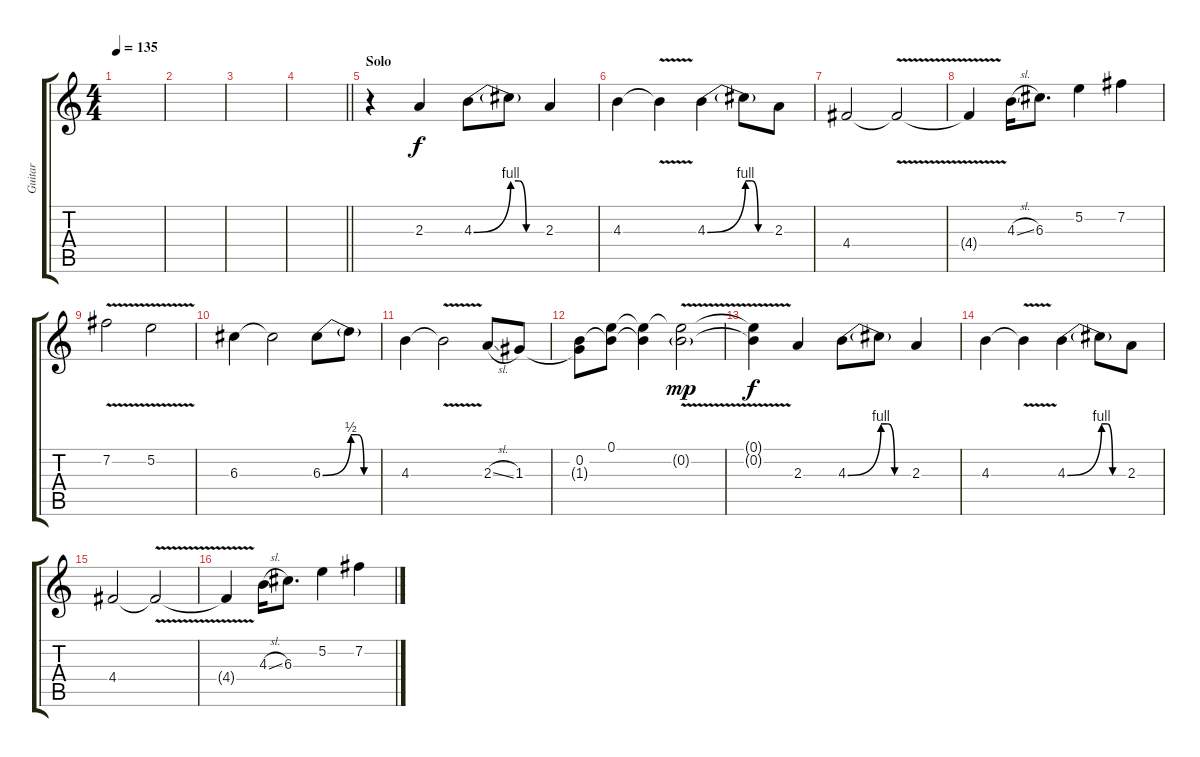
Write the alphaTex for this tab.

\track ("Guitar" "Guitar") {instrument distortionguitar}
\staff {score tabs}
\tuning (E4 B3 G3 D3 A2 E2) {hide}
\ts (4 4)
\tempo 135
\clef g2
\ks c
|
|
|
\barLineRight lightlight
|
\section ("" "Solo")
r.4 2.3.4 4.3{be (bend 0 0 60 4)}.8 4.3{be (custom 0 4 15 4 30 0 60 0) t}.8 2.3.4 |
4.3.4 4.3{v t}.4 4.3{be (bend 0 0 60 4)}.4 4.3{be (custom 0 4 15 4 30 0 60 0) t}.8 2.3.8 |
4.4.2 4.4{v t}.2 |
4.4{t}.4 4.3{sl}.16 6.3.8{d} 5.2.4 7.2.4 |
7.2{v}.2 5.2{v}.2 |
6.3.4 6.3{t}.2 6.3{be (bend 0 0 60 2)}.8 6.3{be (custom 0 2 15 2 30 0 60 0) t}.8 |
4.3.4 4.3{v t}.2 2.3{sl}.8 1.3.8 |
(0.2 1.3{t}).8 (0.1 0.2{t}).8 (0.1{t} 0.2{t}).4 (0.1{v t} 0.2{g}).2{dy mp} |
(0.1{t} 0.2{t}).4{dy f} 2.3.4 4.3{be (bend 0 0 60 4)}.8 4.3{be (custom 0 4 15 4 30 0 60 0) t}.8 2.3.4 |
4.3.4 4.3{v t}.4 4.3{be (bend 0 0 60 4)}.4 4.3{be (custom 0 4 15 4 30 0 60 0) t}.8 2.3.8 |
4.4.2 4.4{v t}.2 |
4.4{t}.4 4.3{sl}.16 6.3.8{d} 5.2.4 7.2.4
